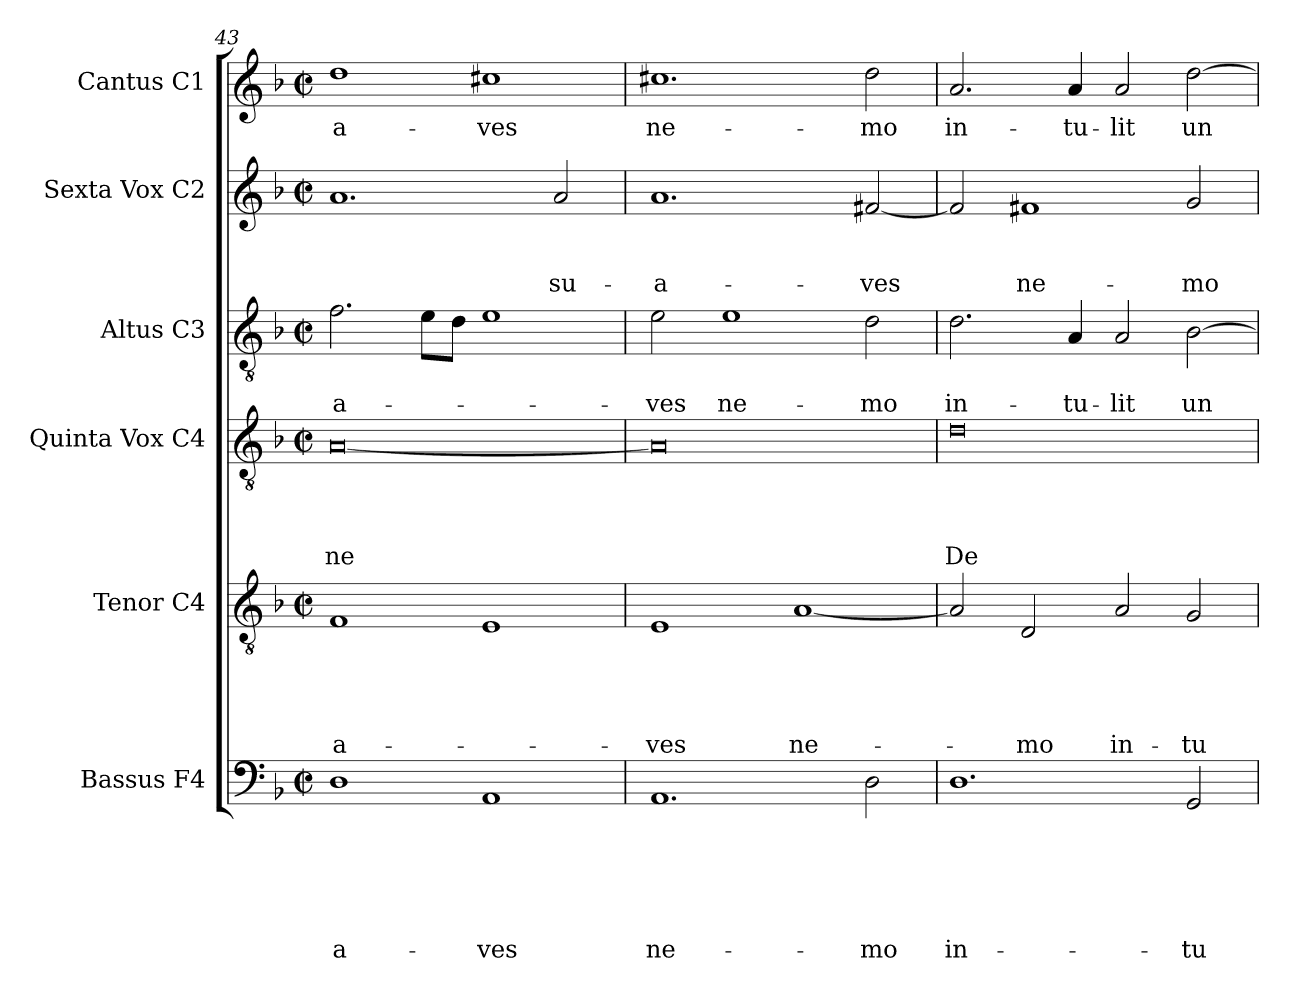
**kern	**text	**text	**text	**text	**text	**text	**kern	**text	**text	**text	**text	**text	**kern	**text	**text	**text	**text	**kern	**text	**text	**kern	**text	**text	**text	**kern	**text
*part6	*part6	*part6	*part6	*part6	*part6	*part6	*part5	*part5	*part5	*part5	*part5	*part5	*part4	*part4	*part4	*part4	*part4	*part3	*part3	*part3	*part2	*part2	*part2	*part2	*part1	*part1
*staff6	*staff6	*staff6	*staff6	*staff6	*staff6	*staff6	*staff5	*staff5	*staff5	*staff5	*staff5	*staff5	*staff4	*staff4	*staff4	*staff4	*staff4	*staff3	*staff3	*staff3	*staff2	*staff2	*staff2	*staff2	*staff1	*staff1
*I"Bassus F4	*	*	*	*	*	*	*I"Tenor C4	*	*	*	*	*	*I"Quinta Vox C4	*	*	*	*	*I"Altus C3	*	*	*I"Sexta Vox C2	*	*	*	*I"Cantus C1	*
*I'B	*	*	*	*	*	*	*I'T	*	*	*	*	*	*	*	*	*	*	*I'A	*	*	*	*	*	*	*I'C	*
*clefF4	*	*	*	*	*	*	*clefGv2	*	*	*	*	*	*clefGv2	*	*	*	*	*clefGv2	*	*	*clefG2	*	*	*	*clefG2	*
*k[b-]	*	*	*	*	*	*	*k[b-]	*	*	*	*	*	*k[b-]	*	*	*	*	*k[b-]	*	*	*k[b-]	*	*	*	*k[b-]	*
*F:	*	*	*	*	*	*	*F:	*	*	*	*	*	*F:	*	*	*	*	*F:	*	*	*F:	*	*	*	*F:	*
*M2/2	*	*	*	*	*	*	*M2/2	*	*	*	*	*	*M2/2	*	*	*	*	*M2/2	*	*	*M2/2	*	*	*	*M2/2	*
*met(c|)	*	*	*	*	*	*	*met(c|)	*	*	*	*	*	*met(c|)	*	*	*	*	*met(c|)	*	*	*met(c|)	*	*	*	*met(c|)	*
=43	=43	=43	=43	=43	=43	=43	=43	=43	=43	=43	=43	=43	=43	=43	=43	=43	=43	=43	=43	=43	=43	=43	=43	=43	=43	=43
!	!	!	!	!	!	!LO:LY:b	!	!	!	!	!	!LO:LY:b	!	!	!	!	!LO:LY:b	!	!	!LO:LY:b	!	!	!	!	!	!LO:LY:b
1D	.	.	.	.	.	-a-	1F	.	.	.	.	-a-	[0A	.	.	.	-ne	2.f\	.	-a-	1.a	.	.	.	1dd	-a-
.	.	.	.	.	.	.	.	.	.	.	.	.	.	.	.	.	.	8e\L	.	.	.	.	.	.	.	.
.	.	.	.	.	.	.	.	.	.	.	.	.	.	.	.	.	.	8d\J	.	.	.	.	.	.	.	.
!	!	!	!	!	!	!LO:LY:b	!	!	!	!	!	!	!	!	!	!	!	!	!	!	!	!	!	!	!	!LO:LY:b
1AA	.	.	.	.	.	-ves	1E	.	.	.	.	.	.	.	.	.	.	1e	.	.	.	.	.	.	1cc#X	-ves
!	!	!	!	!	!	!	!	!	!	!	!	!	!	!	!	!	!	!	!	!	!	!	!	!LO:LY:b	!	!
.	.	.	.	.	.	.	.	.	.	.	.	.	.	.	.	.	.	.	.	.	2a/	.	.	su-	.	.
!!LO:LB:g=z
=44	=44	=44	=44	=44	=44	=44	=44	=44	=44	=44	=44	=44	=44	=44	=44	=44	=44	=44	=44	=44	=44	=44	=44	=44	=44	=44
!	!	!	!	!	!	!LO:LY:b	!	!	!	!	!	!LO:LY:b	!	!	!	!	!	!	!	!LO:LY:b	!	!	!	!LO:LY:b	!	!LO:LY:b
1.AA	.	.	.	.	.	ne-	1E	.	.	.	.	-ves	0A]	.	.	.	.	2e\	.	-ves	1.a	.	.	-a-	1.cc#X	ne-
!	!	!	!	!	!	!	!	!	!	!	!	!	!	!	!	!	!	!	!	!LO:LY:b	!	!	!	!	!	!
.	.	.	.	.	.	.	.	.	.	.	.	.	.	.	.	.	.	1e	.	ne-	.	.	.	.	.	.
!	!	!	!	!	!	!	!	!	!	!	!	!LO:LY:b	!	!	!	!	!	!	!	!	!	!	!	!	!	!
.	.	.	.	.	.	.	[1A	.	.	.	.	ne-	.	.	.	.	.	.	.	.	.	.	.	.	.	.
!	!	!	!	!	!	!LO:LY:b	!	!	!	!	!	!	!	!	!	!	!	!	!	!LO:LY:b	!	!	!	!LO:LY:b	!	!LO:LY:b
2D\	.	.	.	.	.	-mo	.	.	.	.	.	.	.	.	.	.	.	2d\	.	-mo	[2f#X/	.	.	-ves	2dd\	-mo
=45	=45	=45	=45	=45	=45	=45	=45	=45	=45	=45	=45	=45	=45	=45	=45	=45	=45	=45	=45	=45	=45	=45	=45	=45	=45	=45
!	!	!	!	!	!	!LO:LY:b	!	!	!	!	!	!	!	!	!	!	!LO:LY:b	!	!	!LO:LY:b	!	!	!	!	!	!LO:LY:b
1.D	.	.	.	.	.	in-	2A/]	.	.	.	.	.	0d	.	.	.	De-	2.d\	.	in-	2f#/]	.	.	.	2.a/	in-
!	!	!	!	!	!	!	!	!	!	!	!	!LO:LY:b	!	!	!	!	!	!	!	!	!	!	!	!LO:LY:b	!	!
.	.	.	.	.	.	.	2D/	.	.	.	.	-mo	.	.	.	.	.	.	.	.	1f#X	.	.	ne-	.	.
!	!	!	!	!	!	!	!	!	!	!	!	!	!	!	!	!	!	!	!	!LO:LY:b	!	!	!	!	!	!LO:LY:b
.	.	.	.	.	.	.	.	.	.	.	.	.	.	.	.	.	.	4A/	.	-tu-	.	.	.	.	4a/	-tu-
!	!	!	!	!	!	!	!	!	!	!	!	!LO:LY:b	!	!	!	!	!	!	!	!LO:LY:b	!	!	!	!	!	!LO:LY:b
.	.	.	.	.	.	.	2A/	.	.	.	.	in-	.	.	.	.	.	2A/	.	-lit	.	.	.	.	2a/	-lit
!	!	!	!	!	!	!LO:LY:b	!	!	!	!	!	!LO:LY:b	!	!	!	!	!	!	!	!LO:LY:b	!	!	!	!LO:LY:b	!	!LO:LY:b
2GG/	.	.	.	.	.	-tu-	2G/	.	.	.	.	-tu-	.	.	.	.	.	[2B-\	.	un-	2g/	.	.	-mo	[2dd\	un-
=	=	=	=	=	=	=	=	=	=	=	=	=	=	=	=	=	=	=	=	=	=	=	=	=	=	=
*-	*-	*-	*-	*-	*-	*-	*-	*-	*-	*-	*-	*-	*-	*-	*-	*-	*-	*-	*-	*-	*-	*-	*-	*-	*-	*-
